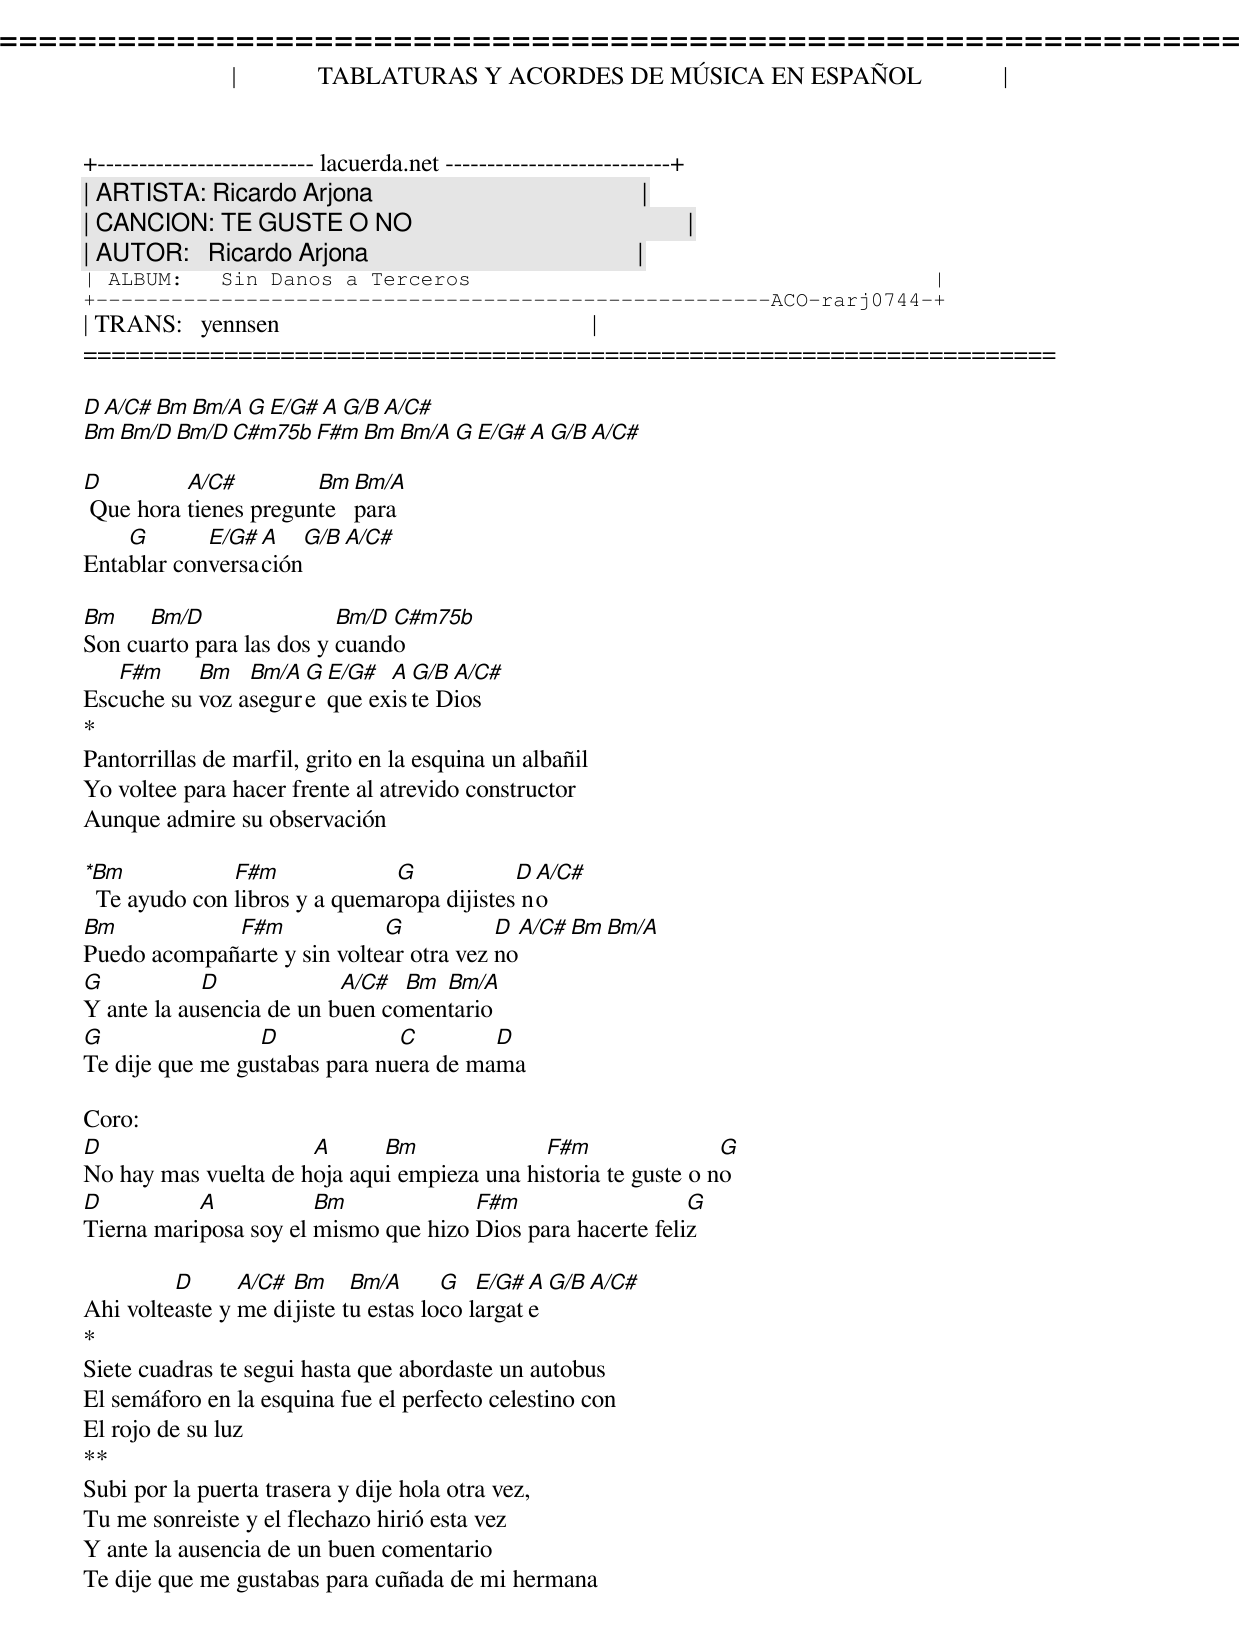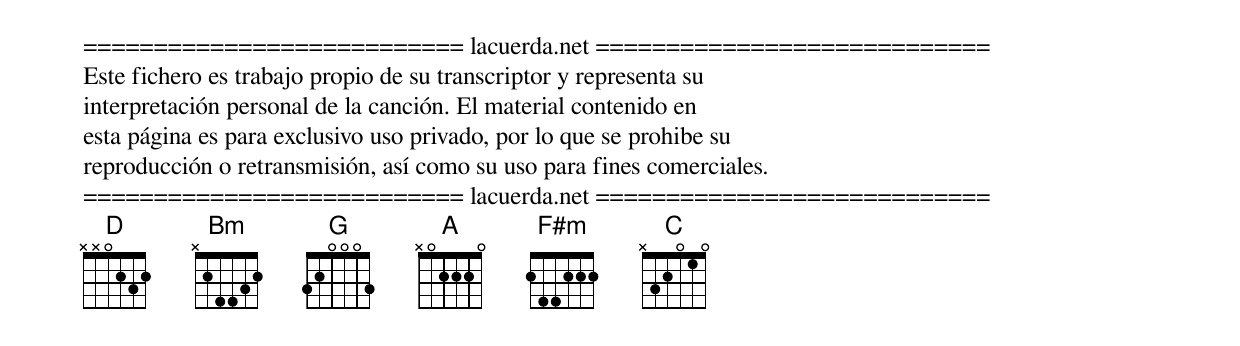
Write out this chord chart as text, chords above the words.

=====================================================================
|             TABLATURAS Y ACORDES DE MÚSICA EN ESPAÑOL             |
+-------------------------- lacuerda.net ---------------------------+
| ARTISTA: Ricardo Arjona                                           |
| CANCION: TE GUSTE O NO                                            |
| AUTOR:   Ricardo Arjona                                           |
| ALBUM:   Sin Danos a Terceros                                     |
+------------------------------------------------------ACO-rarj0744-+
| TRANS:   yennsen                                                  |
=====================================================================

D A/C# Bm Bm/A G E/G# A G/B A/C#
Bm Bm/D Bm/D C#m75b F#m Bm Bm/A G E/G# A G/B A/C#

*D        A/C#         Bm Bm/A
 Que hora tienes pregunte para
    G       E/G# A   G/B A/C#
Entablar conversación

Bm    Bm/D                Bm/D C#m75b
Son cuarto para las dos y cuando
   F#m     Bm   Bm/A G E/G#  A G/B A/C#
Escuche su voz asegure que existe Dios
*
Pantorrillas de marfil, grito en la esquina un albañil
Yo voltee para hacer frente al atrevido constructor
Aunque admire su observación

**Bm           F#m             G            D A/C#
  Te ayudo con libros y a quemaropa dijistes no
Bm           F#m             G           D A/C# Bm Bm/A
Puedo acompañarte y sin voltear otra vez no
G           D             A/C#  Bm Bm/A
Y ante la ausencia de un buen comentario
G                D             C        D
Te dije que me gustabas para nuera de mama

Coro:
D                     A      Bm              F#m                G
No hay mas vuelta de hoja aqui empieza una historia te guste o no
D          A           Bm             F#m                   G
Tierna mariposa soy el mismo que hizo Dios para hacerte feliz

         D      A/C# Bm     Bm/A      G   E/G# A G/B A/C#
Ahi volteaste y me dijiste tu estas loco largate
*
Siete cuadras te segui hasta que abordaste un autobus
El semáforo en la esquina fue el perfecto celestino con
El rojo de su luz
**
Subi por la puerta trasera y dije hola otra vez,
Tu me sonreiste y el flechazo hirió esta vez
Y ante la ausencia de un buen comentario
Te dije que me gustabas para cuñada de mi hermana


=========================== lacuerda.net ============================
Este fichero es trabajo propio de su transcriptor y representa su
interpretación personal de la canción. El material contenido en
esta página es para exclusivo uso privado, por lo que se prohibe su
reproducción o retransmisión, así como su uso para fines comerciales.
=========================== lacuerda.net ============================
